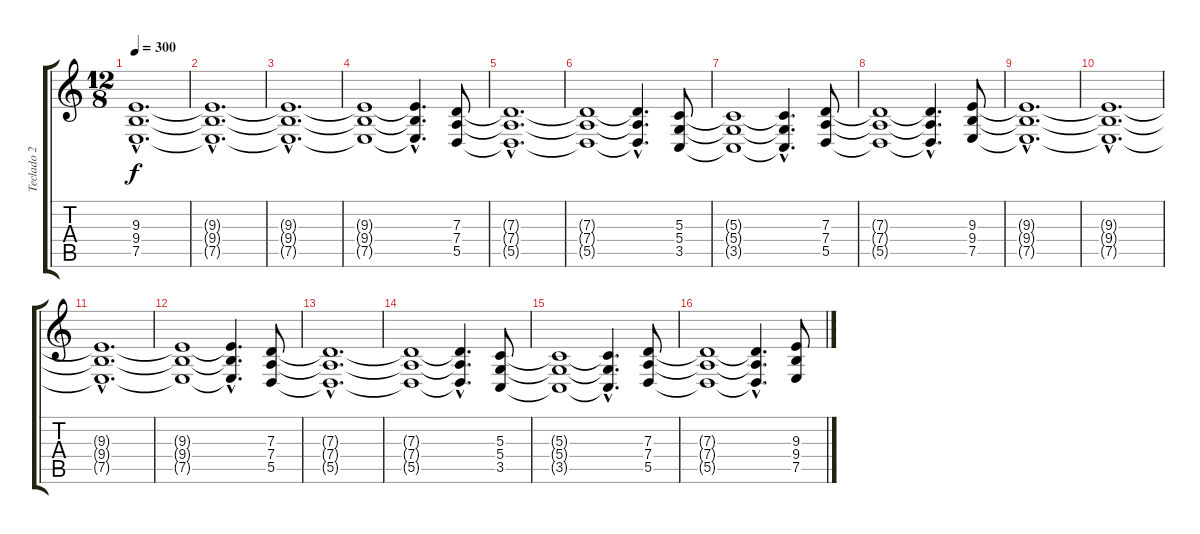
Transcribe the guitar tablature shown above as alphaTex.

\track ("Teclado 2" "Teclado 2") {instrument choiraahs}
\staff {score tabs}
\tuning (E4 B3 G3 D3 A2 E2) {hide}
\ts (12 8)
\tempo 300
\clef g2
\ks c
(9.3{hac t} 9.4{hac t} 7.5{hac t}).1{d dy f} |
(9.3{hac t} 9.4{hac t} 7.5{hac t}).1{d} |
(9.3{hac t} 9.4{hac t} 7.5{hac t}).1{d} |
(9.3{t} 9.4{t} 7.5{t}).1 (9.3{hac t} 9.4{hac t} 7.5{hac t}).4{d} (7.3 7.4 5.5).8 |
(7.3{hac t} 7.4{hac t} 5.5{hac t}).1{d} |
(7.3{t} 7.4{t} 5.5{t}).1 (7.3{hac t} 7.4{hac t} 5.5{hac t}).4{d} (5.3 5.4 3.5).8 |
(5.3{t} 5.4{t} 3.5{t}).1 (5.3{hac t} 5.4{hac t} 3.5{hac t}).4{d} (7.3 7.4 5.5).8 |
(7.3{t} 7.4{t} 5.5{t}).1 (7.3{hac t} 7.4{hac t} 5.5{hac t}).4{d} (9.3 9.4 7.5).8 |
(9.3{hac t} 9.4{hac t} 7.5{hac t}).1{d} |
(9.3{hac t} 9.4{hac t} 7.5{hac t}).1{d} |
(9.3{hac t} 9.4{hac t} 7.5{hac t}).1{d} |
(9.3{t} 9.4{t} 7.5{t}).1 (9.3{hac t} 9.4{hac t} 7.5{hac t}).4{d} (7.3 7.4 5.5).8 |
(7.3{hac t} 7.4{hac t} 5.5{hac t}).1{d} |
(7.3{t} 7.4{t} 5.5{t}).1 (7.3{hac t} 7.4{hac t} 5.5{hac t}).4{d} (5.3 5.4 3.5).8 |
(5.3{t} 5.4{t} 3.5{t}).1 (5.3{hac t} 5.4{hac t} 3.5{hac t}).4{d} (7.3 7.4 5.5).8 |
(7.3{t} 7.4{t} 5.5{t}).1 (7.3{hac t} 7.4{hac t} 5.5{hac t}).4{d} (9.3 9.4 7.5).8
